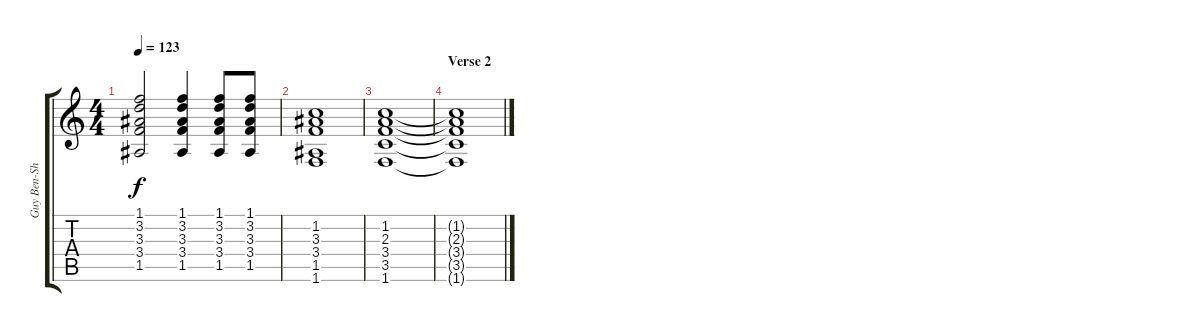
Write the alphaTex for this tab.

\track ("Guy Ben-Shitrit" "Guy Ben-Sh") {instrument acousticguitarsteel}
\staff {score tabs}
\tuning (E4 B3 G3 D3 A2 E2) {hide}
\ts (4 4)
\tempo 123
\clef g2
\ks c
(1.1 3.2 3.3 3.4 1.5).2{dy f} (1.1 3.2 3.3 3.4 1.5).4 (1.1 3.2 3.3 3.4 1.5).8 (1.1 3.2 3.3 3.4 1.5).8 |
(1.2 3.3 3.4 1.5 1.6).1 |
(1.2 2.3 3.4 3.5 1.6).1 |
\section ("" "Verse 2")
(1.2{t} 2.3{t} 3.4{t} 3.5{t} 1.6{t}).1
